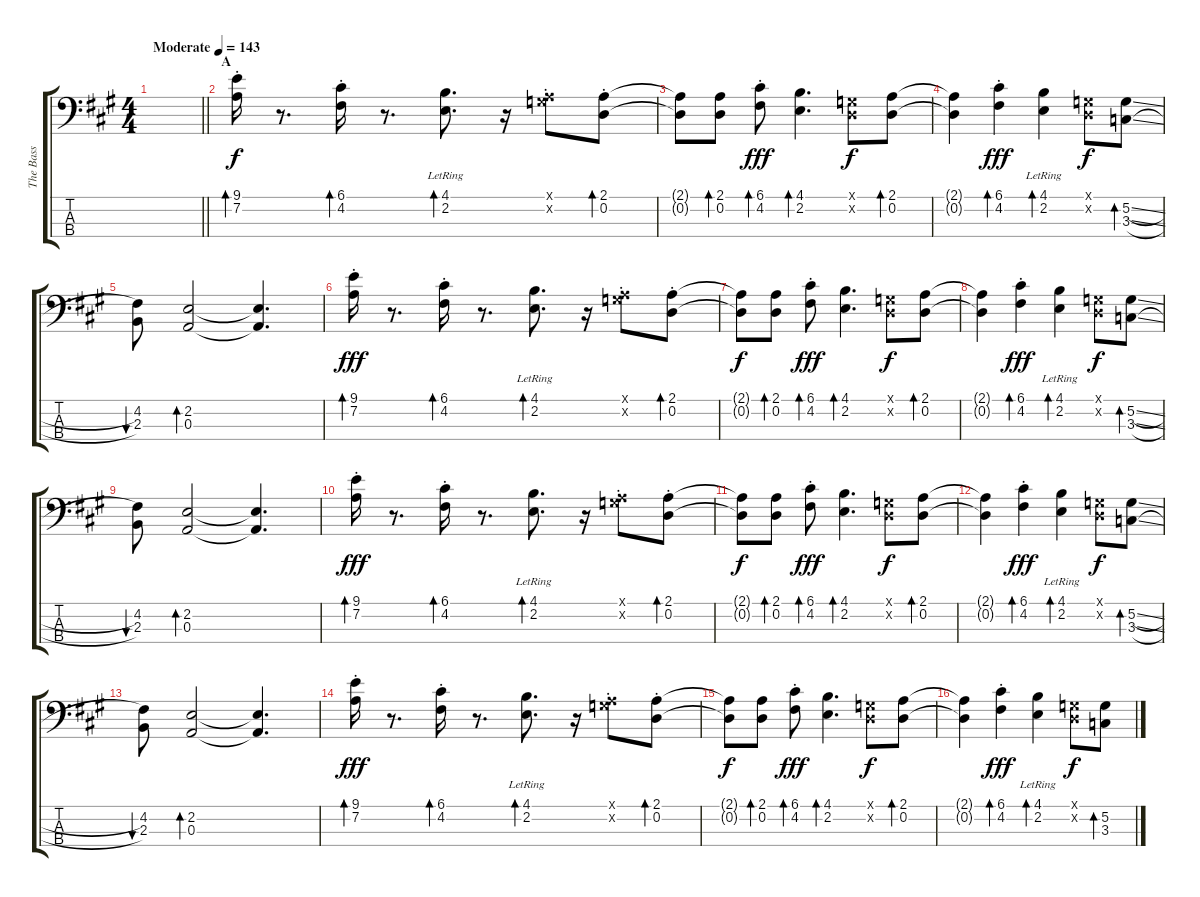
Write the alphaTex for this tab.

\track ("The Bass" "The Bass") {instrument electricbassfinger}
\staff {score tabs}
\tuning (G2 D2 A1 E1) {hide}
\ts (4 4)
\tempo (143 "Moderate")
\clef f4
\barLineRight lightlight
\ks a
|
\section ("" "A")
(9.1{st} 7.2{st}).16{bd 30} r.8{d} (6.1 4.2{st}).16{bd 30} r.8{d} (4.1 2.2{lr}).8{d bd 30} r.16 (0.1{x} 7.2{st x}).8 (2.1 0.2{st}).8{bd 30} |
(2.1{t} 0.2{t}).8{dy f} (2.1 0.2).8{bd 30} (6.1 4.2{st}).8{bd 30 dy fff} (4.1 2.2).4{d bd 30} (0.1{x} 0.2{x}).8{dy f} (2.1 0.2).8{bd 30} |
(2.1{t} 0.2{t}).4 (6.1 4.2{st}).4{bd 30 dy fff} (4.1 2.2{lr}).4{bd 30} (0.1{x} 0.2{x}).8{dy f} (5.2{sl} 3.3{sl}).8{bd 30} |
(4.2 2.3).8{bu 30} (2.2 0.3).2{bd 30} (2.2{t} 0.3{t}).4{d} |
(9.1{st} 7.2{st}).16{bd 30 dy fff} r.8{d} (6.1 4.2{st}).16{bd 30} r.8{d} (4.1 2.2{lr}).8{d bd 30} r.16 (0.1{x} 7.2{st x}).8 (2.1 0.2{st}).8{bd 30} |
(2.1{t} 0.2{t}).8{dy f} (2.1 0.2).8{bd 30} (6.1 4.2{st}).8{bd 30 dy fff} (4.1 2.2).4{d bd 30} (0.1{x} 0.2{x}).8{dy f} (2.1 0.2).8{bd 30} |
(2.1{t} 0.2{t}).4 (6.1 4.2{st}).4{bd 30 dy fff} (4.1 2.2{lr}).4{bd 30} (0.1{x} 0.2{x}).8{dy f} (5.2{sl} 3.3{sl}).8{bd 30} |
(4.2 2.3).8{bu 30} (2.2 0.3).2{bd 30} (2.2{t} 0.3{t}).4{d} |
(9.1{st} 7.2{st}).16{bd 30 dy fff} r.8{d} (6.1 4.2{st}).16{bd 30} r.8{d} (4.1 2.2{lr}).8{d bd 30} r.16 (0.1{x} 7.2{st x}).8 (2.1 0.2{st}).8{bd 30} |
(2.1{t} 0.2{t}).8{dy f} (2.1 0.2).8{bd 30} (6.1 4.2{st}).8{bd 30 dy fff} (4.1 2.2).4{d bd 30} (0.1{x} 0.2{x}).8{dy f} (2.1 0.2).8{bd 30} |
(2.1{t} 0.2{t}).4 (6.1 4.2{st}).4{bd 30 dy fff} (4.1 2.2{lr}).4{bd 30} (0.1{x} 0.2{x}).8{dy f} (5.2{sl} 3.3{sl}).8{bd 30} |
(4.2 2.3).8{bu 30} (2.2 0.3).2{bd 30} (2.2{t} 0.3{t}).4{d} |
(9.1{st} 7.2{st}).16{bd 30 dy fff} r.8{d} (6.1 4.2{st}).16{bd 30} r.8{d} (4.1 2.2{lr}).8{d bd 30} r.16 (0.1{x} 7.2{st x}).8 (2.1 0.2{st}).8{bd 30} |
(2.1{t} 0.2{t}).8{dy f} (2.1 0.2).8{bd 30} (6.1 4.2{st}).8{bd 30 dy fff} (4.1 2.2).4{d bd 30} (0.1{x} 0.2{x}).8{dy f} (2.1 0.2).8{bd 30} |
(2.1{t} 0.2{t}).4 (6.1 4.2{st}).4{bd 30 dy fff} (4.1 2.2{lr}).4{bd 30} (0.1{x} 0.2{x}).8{dy f} (5.2{sl} 3.3{sl}).8{bd 30}
